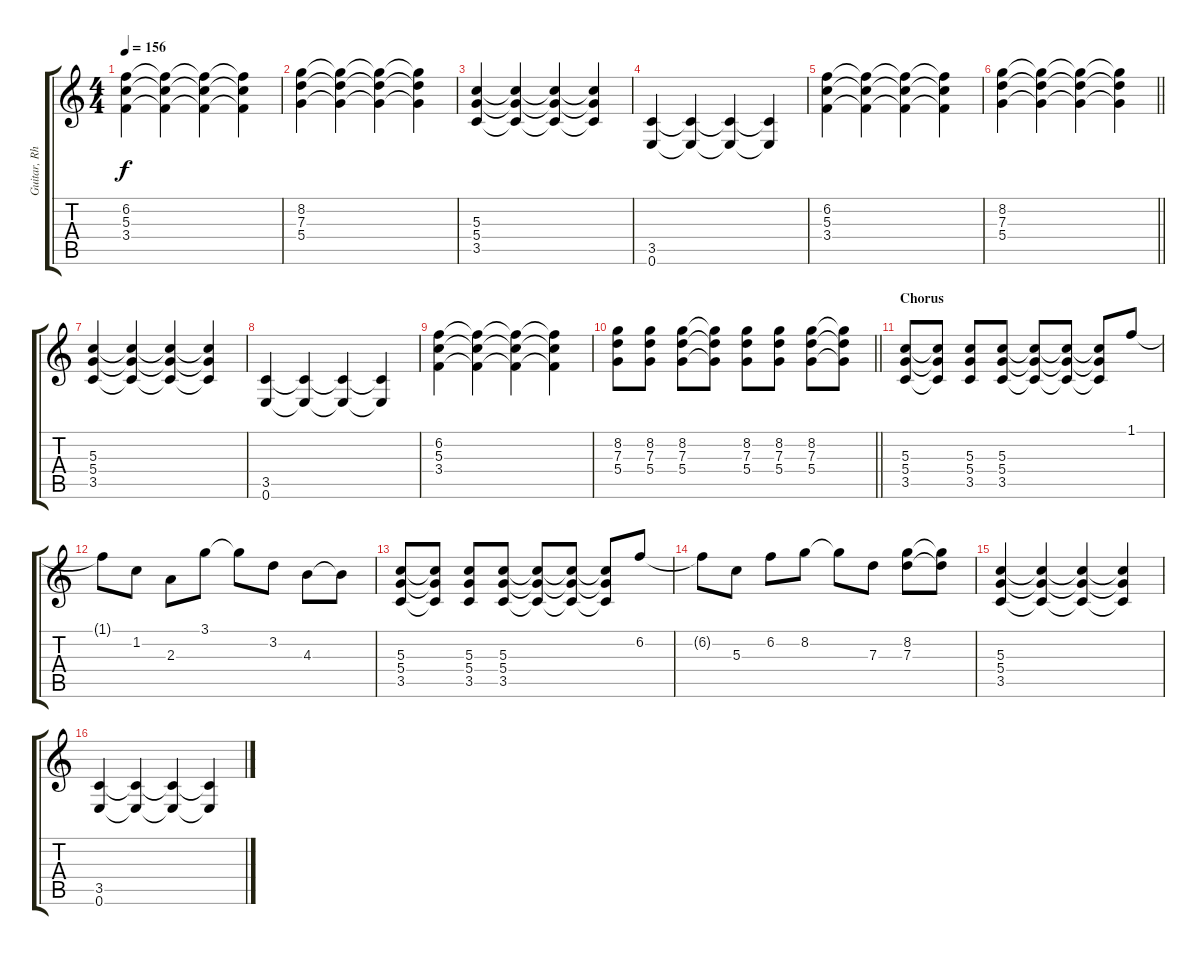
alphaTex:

\track ("Guitar, Rhythm" "Guitar, Rh") {instrument distortionguitar}
\staff {score tabs}
\tuning (E4 B3 G3 D3 A2 E2) {hide}
\ts (4 4)
\tempo 156
\clef g2
\ks c
(6.2 5.3 3.4).4{dy f} (6.2{t} 5.3{t} 3.4{t}).4 (6.2{t} 5.3{t} 3.4{t}).4 (6.2{t} 5.3{t} 3.4{t}).4 |
(8.2 7.3 5.4).4 (8.2{t} 7.3{t} 5.4{t}).4 (8.2{t} 7.3{t} 5.4{t}).4 (8.2{t} 7.3{t} 5.4{t}).4 |
(5.3 5.4 3.5).4 (5.3{t} 5.4{t} 3.5{t}).4 (5.3{t} 5.4{t} 3.5{t}).4 (5.3{t} 5.4{t} 3.5{t}).4 |
(3.5 0.6).4 (3.5{t} 0.6{t}).4 (3.5{t} 0.6{t}).4 (3.5{t} 0.6{t}).4 |
(6.2 5.3 3.4).4 (6.2{t} 5.3{t} 3.4{t}).4 (6.2{t} 5.3{t} 3.4{t}).4 (6.2{t} 5.3{t} 3.4{t}).4 |
\barLineRight lightlight
(8.2 7.3 5.4).4 (8.2{t} 7.3{t} 5.4{t}).4 (8.2{t} 7.3{t} 5.4{t}).4 (8.2{t} 7.3{t} 5.4{t}).4 |
(5.3 5.4 3.5).4 (5.3{t} 5.4{t} 3.5{t}).4 (5.3{t} 5.4{t} 3.5{t}).4 (5.3{t} 5.4{t} 3.5{t}).4 |
(3.5 0.6).4 (3.5{t} 0.6{t}).4 (3.5{t} 0.6{t}).4 (3.5{t} 0.6{t}).4 |
(6.2 5.3 3.4).4 (6.2{t} 5.3{t} 3.4{t}).4 (6.2{t} 5.3{t} 3.4{t}).4 (6.2{t} 5.3{t} 3.4{t}).4 |
\barLineRight lightlight
(8.2 7.3 5.4).8 (8.2 7.3 5.4).8 (8.2 7.3 5.4).8 (8.2{t} 7.3{t} 5.4{t}).8 (8.2 7.3 5.4).8 (8.2 7.3 5.4).8 (8.2 7.3 5.4).8 (8.2{t} 7.3{t} 5.4{t}).8 |
\section ("" "Chorus")
(5.3 5.4 3.5).8 (5.3{t} 5.4{t} 3.5{t}).8 (5.3 5.4 3.5).8 (5.3 5.4 3.5).8 (5.3{t} 5.4{t} 3.5{t}).8 (5.3{t} 5.4{t} 3.5{t}).8 (5.3{t} 5.4{t} 3.5{t}).8 1.1.8 |
1.1{t}.8 1.2.8 2.3.8 3.1.8 3.1{t}.8 3.2.8 4.3.8 4.3{t}.8 |
(5.3 5.4 3.5).8 (5.3{t} 5.4{t} 3.5{t}).8 (5.3 5.4 3.5).8 (5.3 5.4 3.5).8 (5.3{t} 5.4{t} 3.5{t}).8 (5.3{t} 5.4{t} 3.5{t}).8 (5.3{t} 5.4{t} 3.5{t}).8 6.2.8 |
6.2{t}.8 5.3.8 6.2.8 8.2.8 8.2{t}.8 7.3.8 (8.2 7.3).8 (8.2{t} 7.3{t}).8 |
(5.3 5.4 3.5).4 (5.3{t} 5.4{t} 3.5{t}).4 (5.3{t} 5.4{t} 3.5{t}).4 (5.3{t} 5.4{t} 3.5{t}).4 |
(3.5 0.6).4 (3.5{t} 0.6{t}).4 (3.5{t} 0.6{t}).4 (3.5{t} 0.6{t}).4
